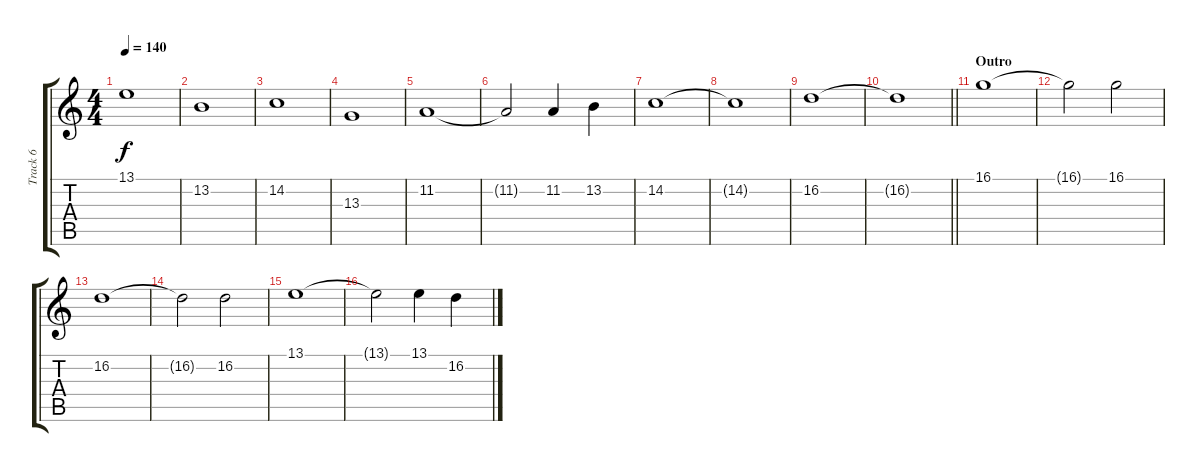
\track ("Track 6" "Track 6") {instrument stringensemble1}
\staff {score tabs}
\tuning (Eb4 Bb3 Gb3 Db3 Ab2 Db2) {hide}
\ts (4 4)
\tempo 140
\clef g2
\ks c
13.1.1{dy f} |
13.2.1 |
14.2.1 |
13.3.1 |
11.2.1 |
11.2{t}.2 11.2.4 13.2.4 |
14.2.1 |
14.2{t}.1 |
16.2.1 |
\barLineRight lightlight
16.2{t}.1 |
\section ("" "Outro")
16.1.1 |
16.1{t}.2 16.1.2 |
16.2.1 |
16.2{t}.2 16.2.2 |
13.1.1 |
13.1{t}.2 13.1.4 16.2.4
